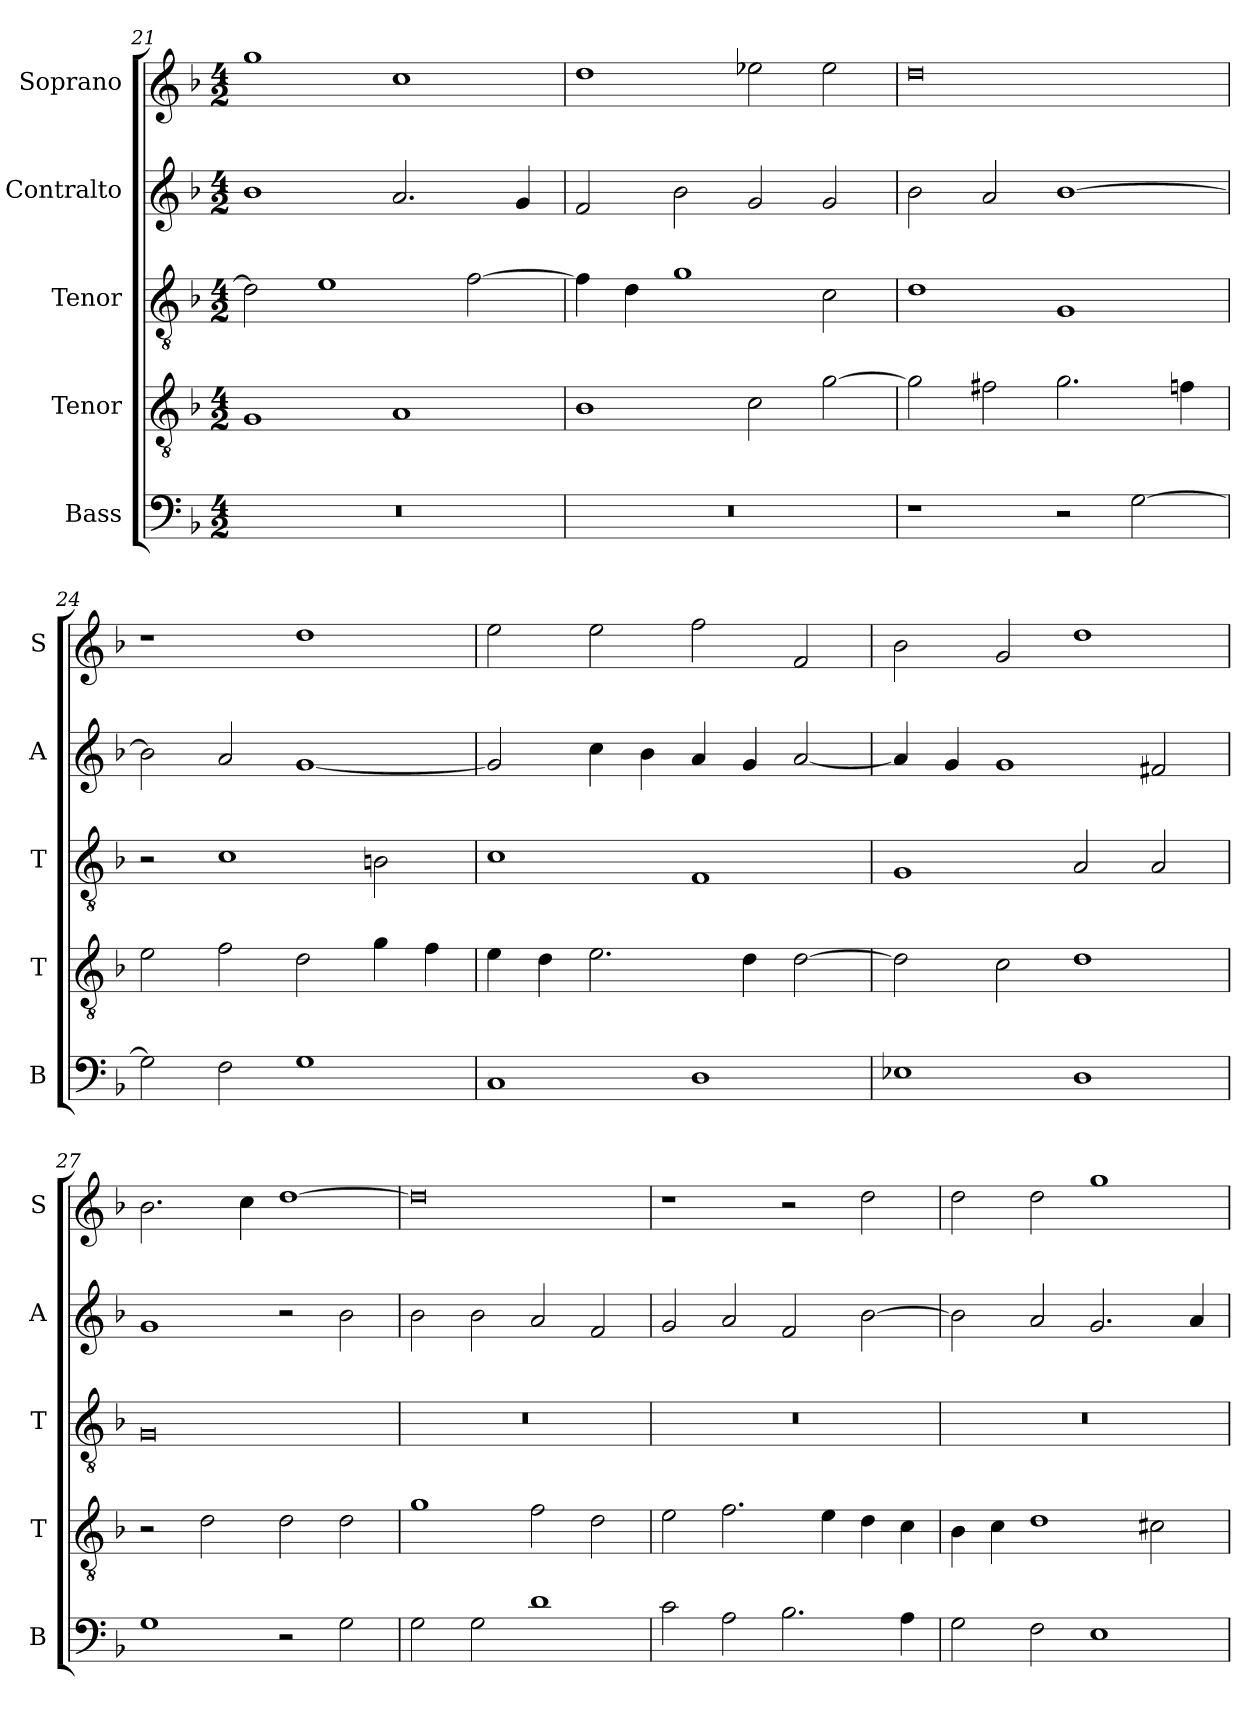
**kern	**kern	**kern	**kern	**kern
*part5	*part4	*part3	*part2	*part1
*staff5	*staff4	*staff3	*staff2	*staff1
*I"Bass	*I"Tenor	*I"Tenor	*I"Contralto	*I"Soprano
*I'B	*I'T	*I'T	*I'A	*I'S
*clefF4	*clefGv2	*clefGv2	*clefG2	*clefG2
*k[b-]	*k[b-]	*k[b-]	*k[b-]	*k[b-]
*G:dor	*G:dor	*G:dor	*G:dor	*G:dor
*M4/2	*M4/2	*M4/2	*M4/2	*M4/2
=21	=21	=21	=21	=21
0r	1G	2d]	1b-	1gg
.	.	1e	.	.
.	1A	.	2.a	1cc
.	.	[2f	.	.
.	.	.	4g	.
=22	=22	=22	=22	=22
0r	1B-	4f]	2f	1dd
.	.	4d	.	.
.	.	1g	2b-	.
.	2c	.	2g	2ee-X
.	[2g	2c	2g	2ee-
=23	=23	=23	=23	=23
1r	2g]	1d	2b-	0dd
.	2f#X	.	2a	.
2r	2.g	1G	[1b-	.
[2G	.	.	.	.
.	4fn	.	.	.
=24	=24	=24	=24	=24
2G]	2e	2r	2b-]	1r
2F	2f	1c	2a	.
1G	2d	.	[1g	1dd
.	4g	2Bn	.	.
.	4f	.	.	.
=25	=25	=25	=25	=25
1C	4e	1c	2g]	2ee
.	4d	.	.	.
.	2.e	.	4cc	2ee
.	.	.	4b-	.
1D	.	1F	4a	2ff
.	4d	.	4g	.
.	[2d	.	[2a	2f
=26	=26	=26	=26	=26
1E-X	2d]	1G	4a]	2b-
.	.	.	4g	.
.	2c	.	1g	2g
1D	1d	2A	.	1dd
.	.	2A	2f#X	.
=27	=27	=27	=27	=27
1G	2r	0G	1g	2.b-
.	2d	.	.	.
.	.	.	.	4cc
2r	2d	.	2r	[1dd
2G	2d	.	2b-	.
=28	=28	=28	=28	=28
2G	1g	0r	2b-	0dd]
2G	.	.	2b-	.
1d	2f	.	2a	.
.	2d	.	2f	.
=29	=29	=29	=29	=29
2c	2e	0r	2g	1r
2A	2.f	.	2a	.
2.B-	.	.	2f	2r
.	4e	.	.	.
.	4d	.	[2b-	2dd
4A	4c	.	.	.
=30	=30	=30	=30	=30
2G	4B-	0r	2b-]	2dd
.	4c	.	.	.
2F	1d	.	2a	2dd
1E	.	.	2.g	1gg
.	2c#X	.	.	.
.	.	.	4a	.
=	=	=	=	=
*-	*-	*-	*-	*-
